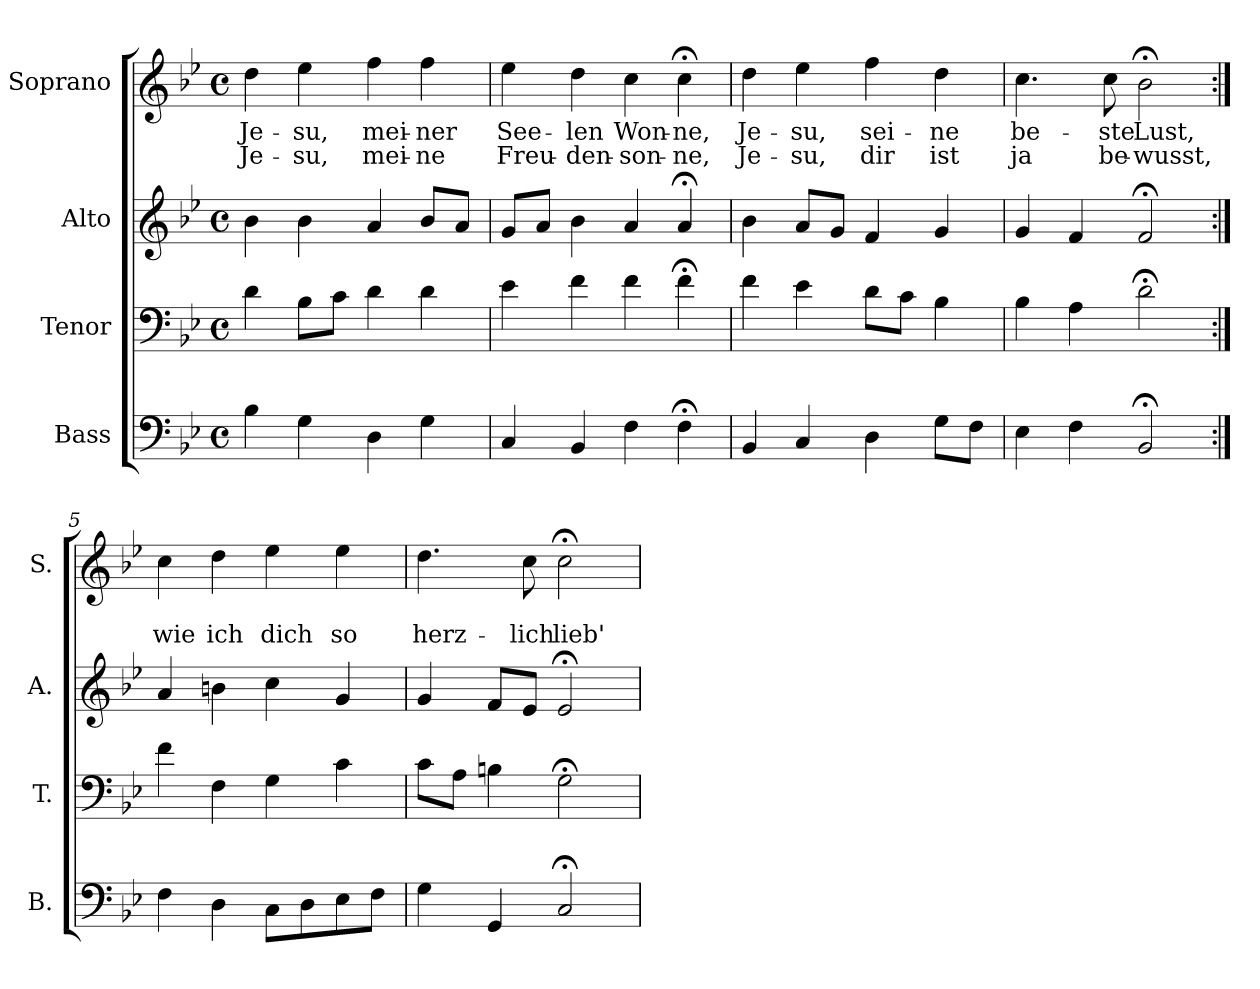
**kern	**kern	**kern	**kern	**text	**text
*part4	*part3	*part2	*part1	*part1	*part1
*staff4	*staff3	*staff2	*staff1	*staff1	*staff1
*I"Bass	*I"Tenor	*I"Alto	*I"Soprano	*	*
*I'B.	*I'T.	*I'A.	*I'S.	*	*
*clefF4	*clefF4	*clefG2	*clefG2	*	*
*k[b-e-]	*k[b-e-]	*k[b-e-]	*k[b-e-]	*	*
*B-:	*B-:	*B-:	*B-:	*	*
*M4/4	*M4/4	*M4/4	*M4/4	*	*
*met(c)	*met(c)	*met(c)	*met(c)	*	*
=1	=1	=1	=1	=1	=1
4B-\	4d\	4b-\	4dd\	Je-	Je-
4G\	8B-\L	4b-\	4ee-\	-su,	-su,
.	8c\J	.	.	.	.
4D\	4d\	4a/	4ff\	mei-	mei-
4G\	4d\	8b-/L	4ff\	-ner	-ne
.	.	8a/J	.	.	.
=2	=2	=2	=2	=2	=2
4C/	4e-\	8g/L	4ee-\	See-	Freu-
.	.	8a/J	.	.	.
4BB-/	4f\	4b-\	4dd\	-len	-den-
4F\	4f\	4a/	4cc\	Won-	-son-
4F;<\	4f;<\	4a;</	4cc;<\	-ne,	-ne,
=3	=3	=3	=3	=3	=3
4BB-/	4f\	4b-\	4dd\	Je-	Je-
4C/	4e-\	8a/L	4ee-\	-su,	-su,
.	.	8g/J	.	.	.
4D\	8d\L	4f/	4ff\	sei-	dir
.	8c\J	.	.	.	.
8G\L	4B-\	4g/	4dd\	-ne	ist
8F\J	.	.	.	.	.
=4	=4	=4	=4	=4	=4
4E-\	4B-\	4g/	4.cc\	be-	ja
4F\	4A\	4f/	.	.	.
.	.	.	8cc\	-ste	be-
2BB-;</	2d;<\	2f;</	2b-;<\	Lust,	-wusst,
!!LO:LB:g=z
=5:|!	=5:|!	=5:|!	=5:|!	=5:|!	=5:|!
4F\	4f\	4a/	4cc\	.	wie
4D\	4F\	4bn\	4dd\	.	ich
8C\L	4G\	4cc\	4ee-\	.	dich
8D\	.	.	.	.	.
8E-\	4c\	4g/	4ee-\	.	so
8F\J	.	.	.	.	.
=6	=6	=6	=6	=6	=6
4G\	8c\L	4g/	4.dd\	.	herz-
.	8A\J	.	.	.	.
4GG/	4Bn\	8f/L	.	.	.
.	.	8e-/J	8cc\	.	-lich
2C;</	2G;<\	2e-;</	2cc;<\	.	lieb'
=	=	=	=	=	=
*-	*-	*-	*-	*-	*-
